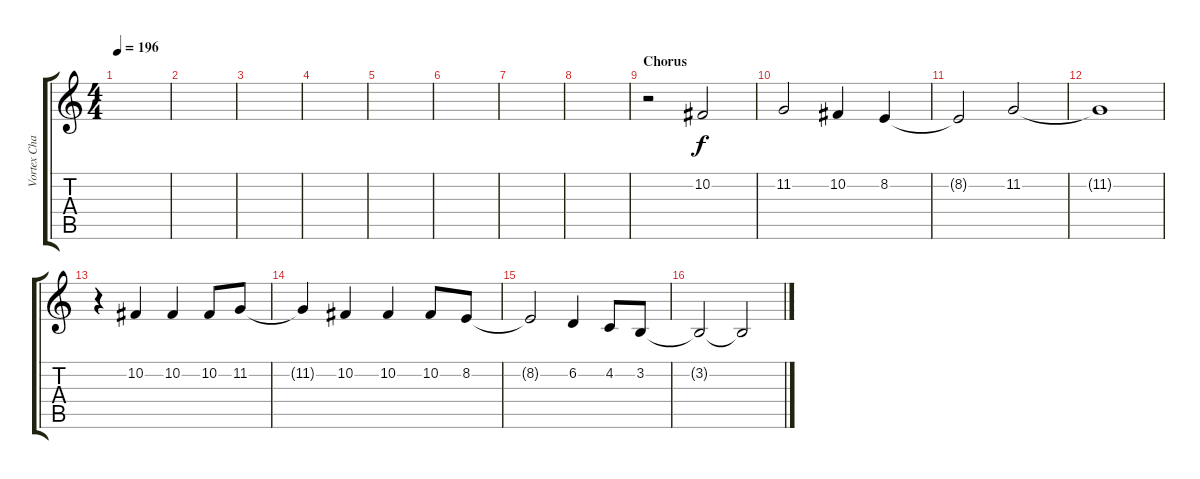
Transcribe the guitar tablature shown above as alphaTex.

\track ("Vortex Chant" "Vortex Cha") {instrument choiraahs}
\staff {score tabs}
\tuning (Db4 Ab3 E3 B2 Gb2 B1) {hide}
\ts (4 4)
\tempo 196
\clef g2
\ks c
|
|
|
|
|
|
|
|
\section ("" "Chorus")
r.2 10.2.2 |
11.2.2 10.2.4 8.2.4 |
8.2{t}.2 11.2.2 |
11.2{t}.1 |
r.4 10.2.4 10.2.4 10.2.8 11.2.8 |
11.2{t}.4 10.2.4 10.2.4 10.2.8 8.2.8 |
8.2{t}.2 6.2.4 4.2.8 3.2.8 |
3.2{t}.2 3.2{t}.2
